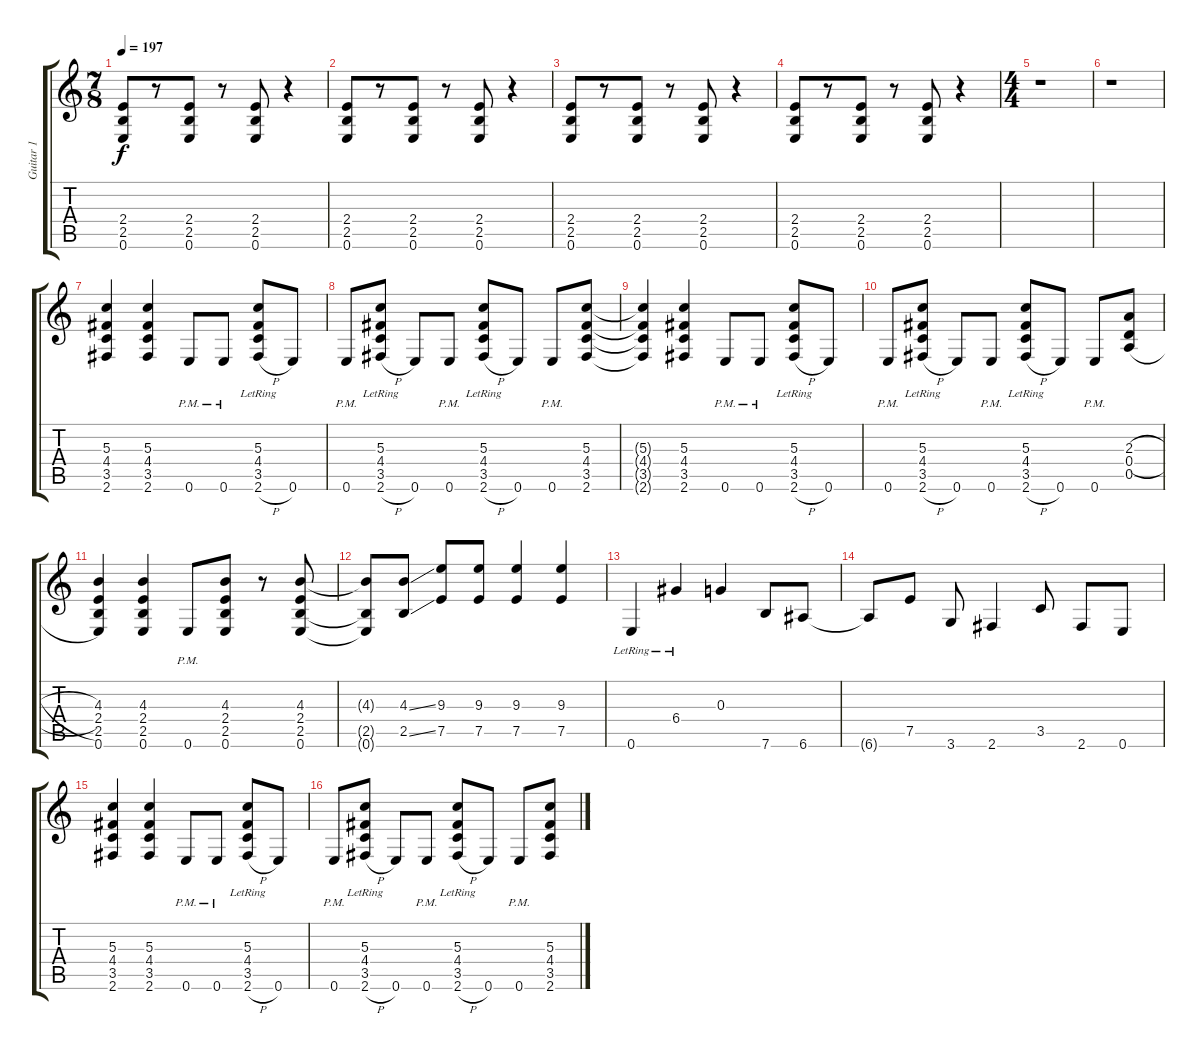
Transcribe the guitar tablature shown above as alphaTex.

\track ("Guitar 1" "Guitar 1") {instrument distortionguitar}
\staff {score tabs}
\tuning (E4 B3 G3 D3 A2 E2) {hide}
\ts (7 8)
\tempo 197
\clef g2
\ks c
(2.4 2.5 0.6).8{dy f} r.8 (2.4 2.5 0.6).8 r.8 (2.4 2.5 0.6).8 r.4 |
(2.4 2.5 0.6).8 r.8 (2.4 2.5 0.6).8 r.8 (2.4 2.5 0.6).8 r.4 |
(2.4 2.5 0.6).8 r.8 (2.4 2.5 0.6).8 r.8 (2.4 2.5 0.6).8 r.4 |
(2.4 2.5 0.6).8 r.8 (2.4 2.5 0.6).8 r.8 (2.4 2.5 0.6).8 r.4 |
\ts (4 4)
r.1 |
r.1 |
(5.3 4.4 3.5 2.6).4 (5.3 4.4 3.5 2.6).4 0.6{pm}.8 0.6{pm}.8 (5.3{lr} 4.4{lr} 3.5{lr} 2.6{h}).8 0.6.8 |
0.6{pm}.8 (5.3{lr} 4.4{lr} 3.5{lr} 2.6{h}).8 0.6.8 0.6{pm}.8 (5.3{lr} 4.4{lr} 3.5{lr} 2.6{h}).8 0.6.8 0.6{pm}.8 (5.3 4.4 3.5 2.6).8 |
(5.3{t} 4.4{t} 3.5{t} 2.6{t}).4 (5.3 4.4 3.5 2.6).4 0.6{pm}.8 0.6{pm}.8 (5.3{lr} 4.4{lr} 3.5{lr} 2.6{h}).8 0.6.8 |
0.6{pm}.8 (5.3{lr} 4.4{lr} 3.5{lr} 2.6{h}).8 0.6.8 0.6{pm}.8 (5.3{lr} 4.4{lr} 3.5{lr} 2.6{h}).8 0.6.8 0.6{pm}.8 (2.3{h} 0.4{h} 0.5{h}).8 |
(4.3 2.4 2.5 0.6).4 (4.3 2.4 2.5 0.6).4 0.6{pm}.8 (4.3 2.4 2.5 0.6).8 r.8 (4.3 2.4 2.5 0.6).8 |
(4.3{t} 2.5{t} 0.6{t}).8 (4.3{ss} 2.5{ss}).8 (9.3 7.5).8 (9.3 7.5).8 (9.3 7.5).4 (9.3 7.5).4 |
0.6{lr}.4 6.4{lr}.4 0.3.4 7.6.8 6.6.8 |
6.6{t}.8 7.5.8 3.6.8 2.6.4 3.5.8 2.6.8 0.6.8 |
(5.3 4.4 3.5 2.6).4 (5.3 4.4 3.5 2.6).4 0.6{pm}.8 0.6{pm}.8 (5.3{lr} 4.4{lr} 3.5{lr} 2.6{h}).8 0.6.8 |
0.6{pm}.8 (5.3{lr} 4.4{lr} 3.5{lr} 2.6{h}).8 0.6.8 0.6{pm}.8 (5.3{lr} 4.4{lr} 3.5{lr} 2.6{h}).8 0.6.8 0.6{pm}.8 (5.3 4.4 3.5 2.6).8
